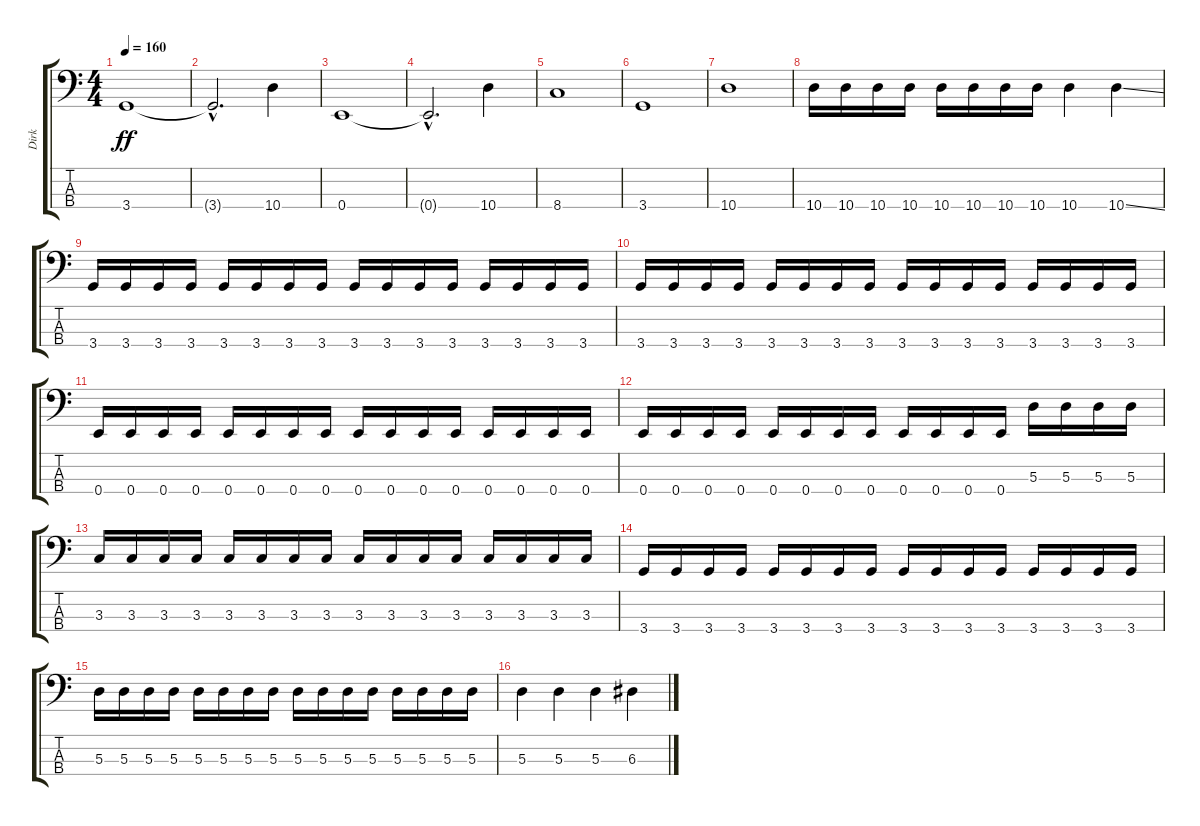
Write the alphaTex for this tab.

\track ("Dirk" "Dirk") {instrument electricbasspick}
\staff {score tabs}
\tuning (G2 D2 A1 E1) {hide}
\ts (4 4)
\tempo 160
\clef f4
\ks c
3.4.1{dy ff} |
3.4{hac t}.2{d} 10.4.4 |
0.4.1 |
0.4{hac t}.2{d} 10.4.4 |
8.4.1 |
3.4.1 |
10.4.1 |
10.4.16 10.4.16 10.4.16 10.4.16 10.4.16 10.4.16 10.4.16 10.4.16 10.4.4 10.4{ss}.4 |
3.4.16 3.4.16 3.4.16 3.4.16 3.4.16 3.4.16 3.4.16 3.4.16 3.4.16 3.4.16 3.4.16 3.4.16 3.4.16 3.4.16 3.4.16 3.4.16 |
3.4.16 3.4.16 3.4.16 3.4.16 3.4.16 3.4.16 3.4.16 3.4.16 3.4.16 3.4.16 3.4.16 3.4.16 3.4.16 3.4.16 3.4.16 3.4.16 |
0.4.16 0.4.16 0.4.16 0.4.16 0.4.16 0.4.16 0.4.16 0.4.16 0.4.16 0.4.16 0.4.16 0.4.16 0.4.16 0.4.16 0.4.16 0.4.16 |
0.4.16 0.4.16 0.4.16 0.4.16 0.4.16 0.4.16 0.4.16 0.4.16 0.4.16 0.4.16 0.4.16 0.4.16 5.3.16 5.3.16 5.3.16 5.3.16 |
3.3.16 3.3.16 3.3.16 3.3.16 3.3.16 3.3.16 3.3.16 3.3.16 3.3.16 3.3.16 3.3.16 3.3.16 3.3.16 3.3.16 3.3.16 3.3.16 |
3.4.16 3.4.16 3.4.16 3.4.16 3.4.16 3.4.16 3.4.16 3.4.16 3.4.16 3.4.16 3.4.16 3.4.16 3.4.16 3.4.16 3.4.16 3.4.16 |
5.3.16 5.3.16 5.3.16 5.3.16 5.3.16 5.3.16 5.3.16 5.3.16 5.3.16 5.3.16 5.3.16 5.3.16 5.3.16 5.3.16 5.3.16 5.3.16 |
5.3.4 5.3.4 5.3.4 6.3.4
